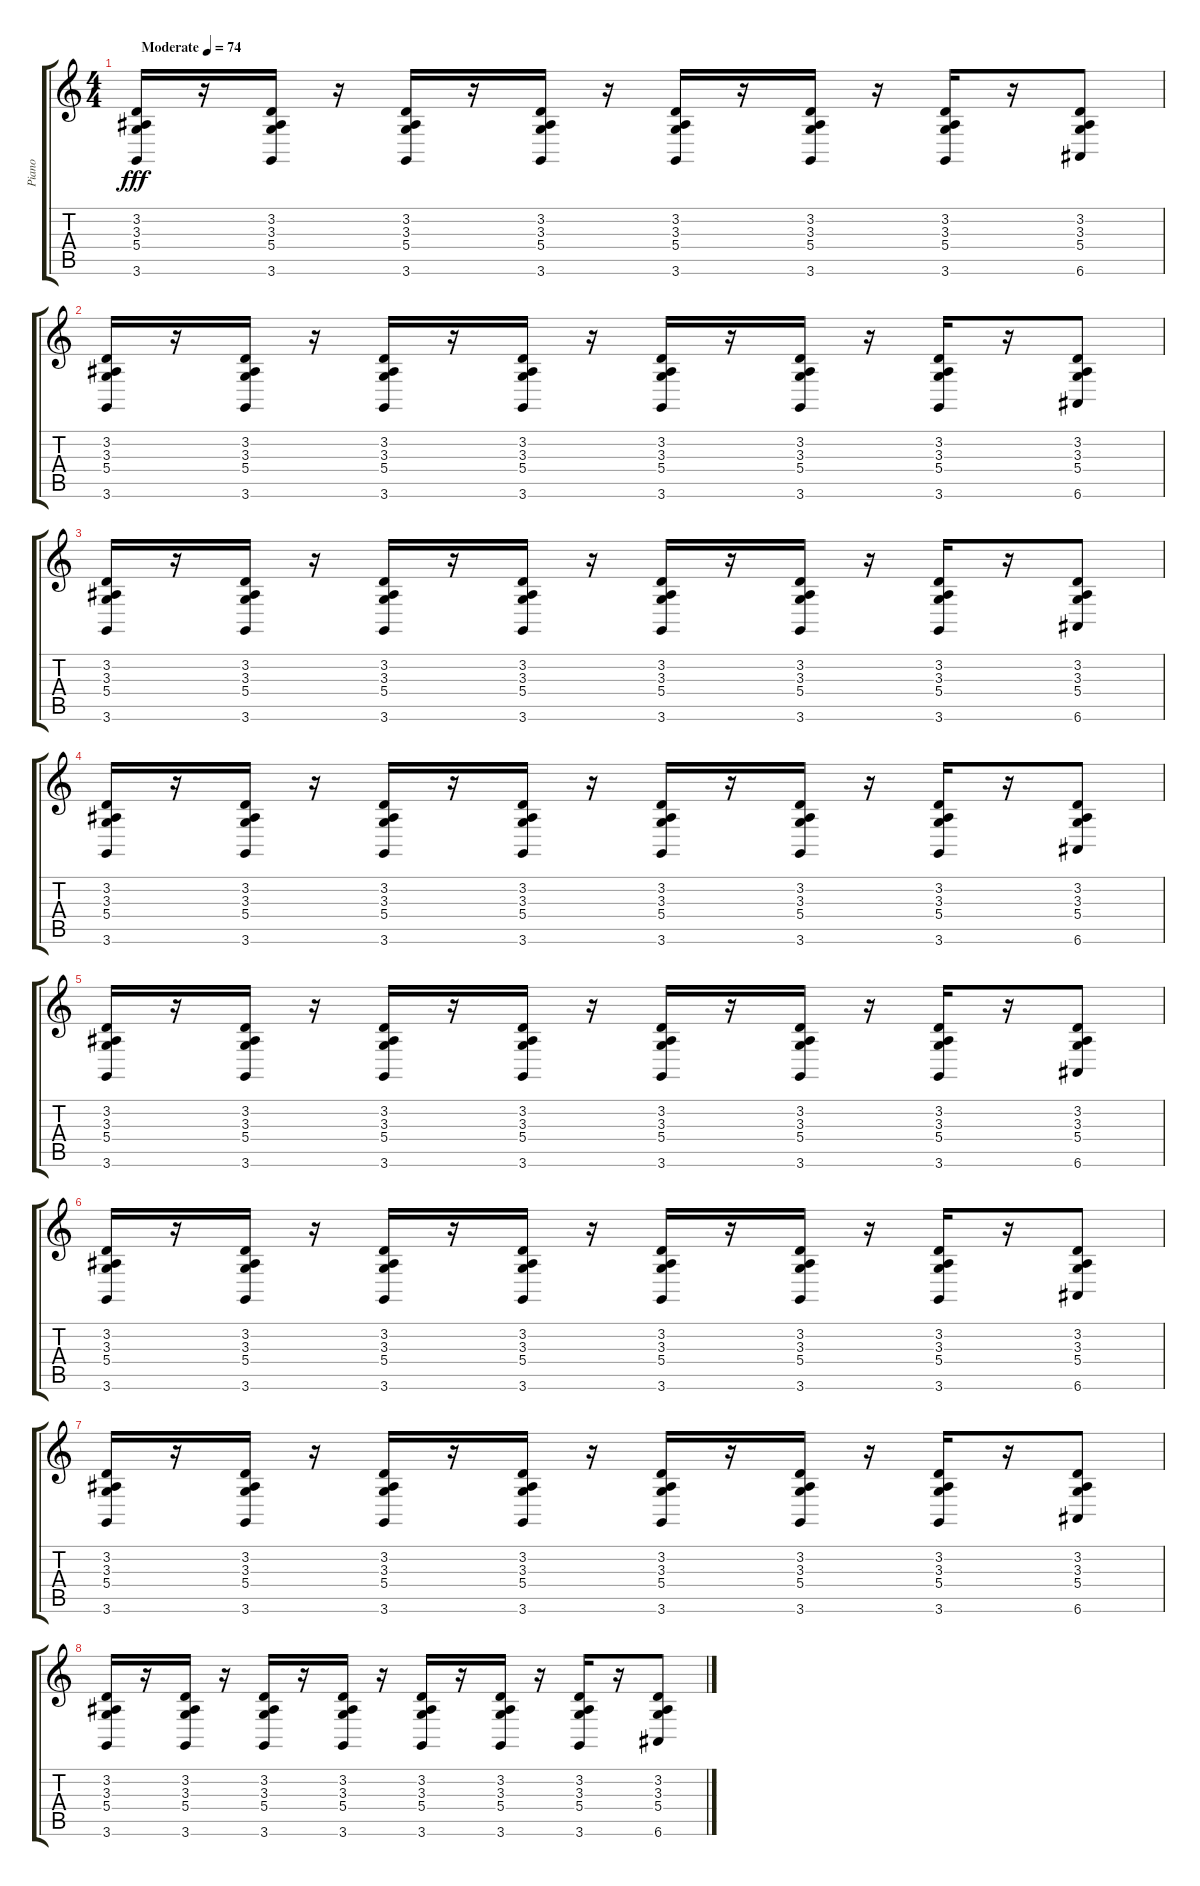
\track ("Piano" "Piano") {instrument electricgrandpiano}
\staff {score tabs}
\tuning (E4 B3 G3 D3 A2 E2) {hide}
\ts (4 4)
\tempo (74 "Moderate")
\clef g2
\ks c
(3.2 3.3 5.4 3.6).16{dy fff instrument electricgrandpiano} r.16 (3.2 3.3 5.4 3.6).16 r.16 (3.2 3.3 5.4 3.6).16 r.16 (3.2 3.3 5.4 3.6).16 r.16 (3.2 3.3 5.4 3.6).16 r.16 (3.2 3.3 5.4 3.6).16 r.16 (3.2 3.3 5.4 3.6).16 r.16 (3.2 3.3 5.4 6.6).8 |
(3.2 3.3 5.4 3.6).16 r.16 (3.2 3.3 5.4 3.6).16 r.16 (3.2 3.3 5.4 3.6).16 r.16 (3.2 3.3 5.4 3.6).16 r.16 (3.2 3.3 5.4 3.6).16 r.16 (3.2 3.3 5.4 3.6).16 r.16 (3.2 3.3 5.4 3.6).16 r.16 (3.2 3.3 5.4 6.6).8 |
(3.2 3.3 5.4 3.6).16 r.16 (3.2 3.3 5.4 3.6).16 r.16 (3.2 3.3 5.4 3.6).16 r.16 (3.2 3.3 5.4 3.6).16 r.16 (3.2 3.3 5.4 3.6).16 r.16 (3.2 3.3 5.4 3.6).16 r.16 (3.2 3.3 5.4 3.6).16 r.16 (3.2 3.3 5.4 6.6).8 |
(3.2 3.3 5.4 3.6).16 r.16 (3.2 3.3 5.4 3.6).16 r.16 (3.2 3.3 5.4 3.6).16 r.16 (3.2 3.3 5.4 3.6).16 r.16 (3.2 3.3 5.4 3.6).16 r.16 (3.2 3.3 5.4 3.6).16 r.16 (3.2 3.3 5.4 3.6).16 r.16 (3.2 3.3 5.4 6.6).8 |
(3.2 3.3 5.4 3.6).16 r.16 (3.2 3.3 5.4 3.6).16 r.16 (3.2 3.3 5.4 3.6).16 r.16 (3.2 3.3 5.4 3.6).16 r.16 (3.2 3.3 5.4 3.6).16 r.16 (3.2 3.3 5.4 3.6).16 r.16 (3.2 3.3 5.4 3.6).16 r.16 (3.2 3.3 5.4 6.6).8 |
(3.2 3.3 5.4 3.6).16 r.16 (3.2 3.3 5.4 3.6).16 r.16 (3.2 3.3 5.4 3.6).16 r.16 (3.2 3.3 5.4 3.6).16 r.16 (3.2 3.3 5.4 3.6).16 r.16 (3.2 3.3 5.4 3.6).16 r.16 (3.2 3.3 5.4 3.6).16 r.16 (3.2 3.3 5.4 6.6).8 |
(3.2 3.3 5.4 3.6).16 r.16 (3.2 3.3 5.4 3.6).16 r.16 (3.2 3.3 5.4 3.6).16 r.16 (3.2 3.3 5.4 3.6).16 r.16 (3.2 3.3 5.4 3.6).16 r.16 (3.2 3.3 5.4 3.6).16 r.16 (3.2 3.3 5.4 3.6).16 r.16 (3.2 3.3 5.4 6.6).8 |
(3.2 3.3 5.4 3.6).16 r.16 (3.2 3.3 5.4 3.6).16 r.16 (3.2 3.3 5.4 3.6).16 r.16 (3.2 3.3 5.4 3.6).16 r.16 (3.2 3.3 5.4 3.6).16 r.16 (3.2 3.3 5.4 3.6).16 r.16 (3.2 3.3 5.4 3.6).16 r.16 (3.2 3.3 5.4 6.6).8
